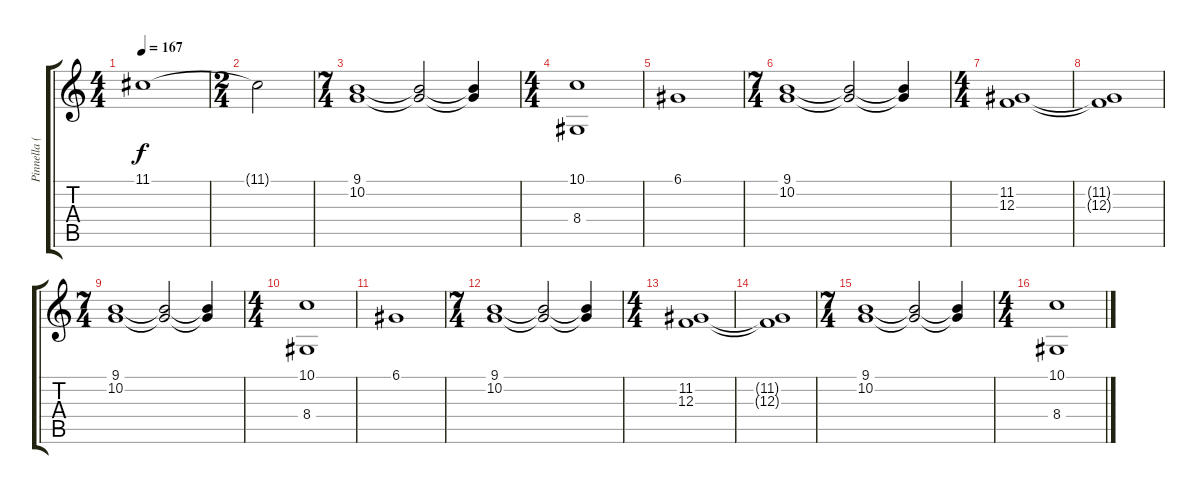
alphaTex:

\track ("Pinnella (strings)" "Pinnella (") {instrument synthstrings1}
\staff {score tabs}
\tuning (D4 A3 F3 C3 G2 D2) {hide}
\ts (4 4)
\tempo 167
\clef g2
\ks c
11.1{t}.1{dy f} |
\ts (2 4)
11.1{t}.2 |
\ts (7 4)
(9.1 10.2).1{volume 9 instrument synthstrings1} (9.1{t} 10.2{t}).2 (9.1{t} 10.2{t}).4 |
\ts (4 4)
(10.1 8.4).1 |
6.1.1 |
\ts (7 4)
(9.1 10.2).1 (9.1{t} 10.2{t}).2 (9.1{t} 10.2{t}).4 |
\ts (4 4)
(11.2 12.3).1 |
(11.2{t} 12.3{t}).1 |
\ts (7 4)
(9.1 10.2).1 (9.1{t} 10.2{t}).2 (9.1{t} 10.2{t}).4 |
\ts (4 4)
(10.1 8.4).1 |
6.1.1 |
\ts (7 4)
(9.1 10.2).1 (9.1{t} 10.2{t}).2 (9.1{t} 10.2{t}).4 |
\ts (4 4)
(11.2 12.3).1 |
(11.2{t} 12.3{t}).1 |
\ts (7 4)
(9.1 10.2).1 (9.1{t} 10.2{t}).2 (9.1{t} 10.2{t}).4 |
\ts (4 4)
(10.1 8.4).1
